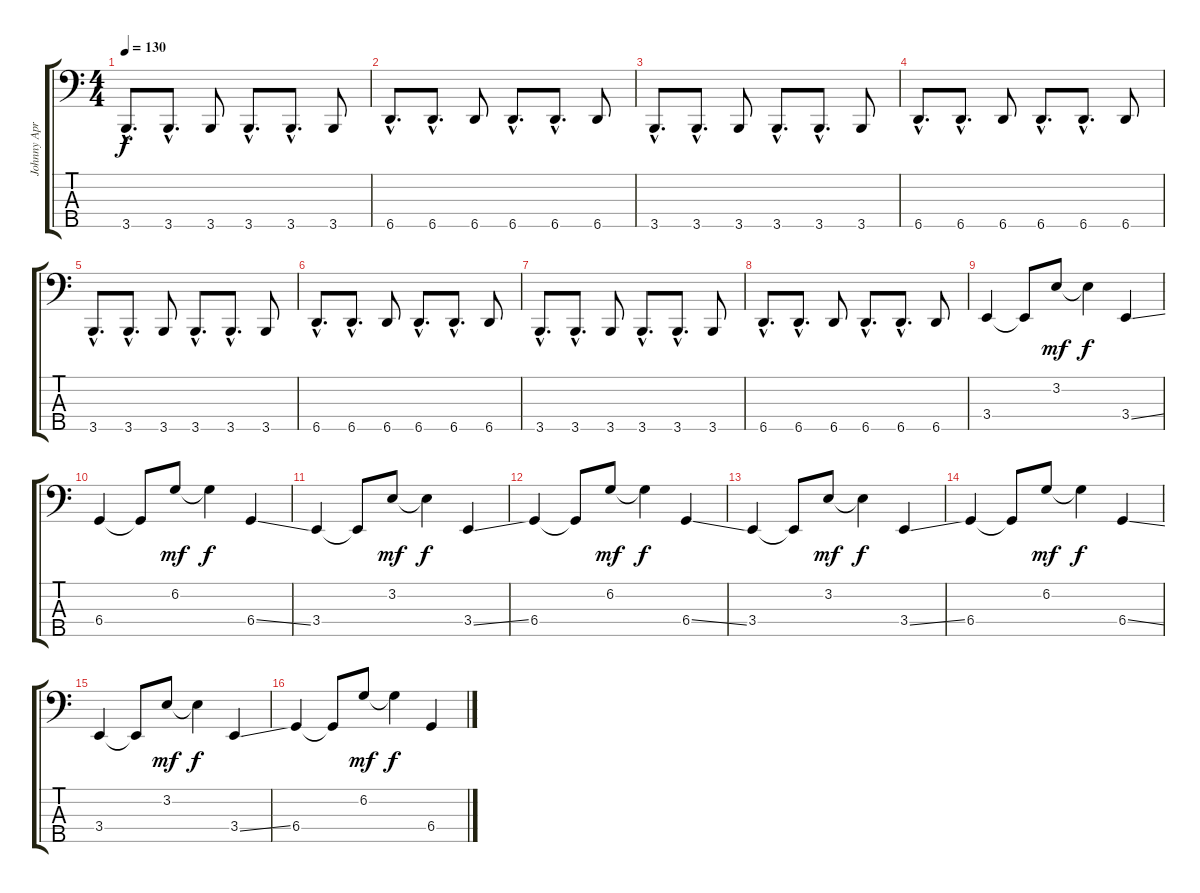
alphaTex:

\track ("Johnny April - Bass" "Johnny Apr") {instrument electricbassfinger}
\staff {score tabs}
\tuning (Gb2 Db2 Ab1 Db1 Ab0) {hide}
\ts (4 4)
\tempo 130
\clef f4
\ks c
3.5{hac}.8{d dy f} 3.5{hac}.8{d} 3.5.8 3.5{hac}.8{d} 3.5{hac}.8{d} 3.5.8 |
6.5{hac}.8{d} 6.5{hac}.8{d} 6.5.8 6.5{hac}.8{d} 6.5{hac}.8{d} 6.5.8 |
3.5{hac}.8{d} 3.5{hac}.8{d} 3.5.8 3.5{hac}.8{d} 3.5{hac}.8{d} 3.5.8 |
6.5{hac}.8{d} 6.5{hac}.8{d} 6.5.8 6.5{hac}.8{d} 6.5{hac}.8{d} 6.5.8 |
3.5{hac}.8{d} 3.5{hac}.8{d} 3.5.8 3.5{hac}.8{d} 3.5{hac}.8{d} 3.5.8 |
6.5{hac}.8{d} 6.5{hac}.8{d} 6.5.8 6.5{hac}.8{d} 6.5{hac}.8{d} 6.5.8 |
3.5{hac}.8{d} 3.5{hac}.8{d} 3.5.8 3.5{hac}.8{d} 3.5{hac}.8{d} 3.5.8 |
6.5{hac}.8{d} 6.5{hac}.8{d} 6.5.8 6.5{hac}.8{d} 6.5{hac}.8{d} 6.5.8 |
3.4.4 3.4{t}.8 3.2.8{dy mf} 3.2{t}.4{dy f} 3.4{ss}.4 |
6.4.4 6.4{t}.8 6.2.8{dy mf} 6.2{t}.4{dy f} 6.4{ss}.4 |
3.4.4 3.4{t}.8 3.2.8{dy mf} 3.2{t}.4{dy f} 3.4{ss}.4 |
6.4.4 6.4{t}.8 6.2.8{dy mf} 6.2{t}.4{dy f} 6.4{ss}.4 |
3.4.4 3.4{t}.8 3.2.8{dy mf} 3.2{t}.4{dy f} 3.4{ss}.4 |
6.4.4 6.4{t}.8 6.2.8{dy mf} 6.2{t}.4{dy f} 6.4{ss}.4 |
3.4.4 3.4{t}.8 3.2.8{dy mf} 3.2{t}.4{dy f} 3.4{ss}.4 |
6.4.4 6.4{t}.8 6.2.8{dy mf} 6.2{t}.4{dy f} 6.4{ss}.4
